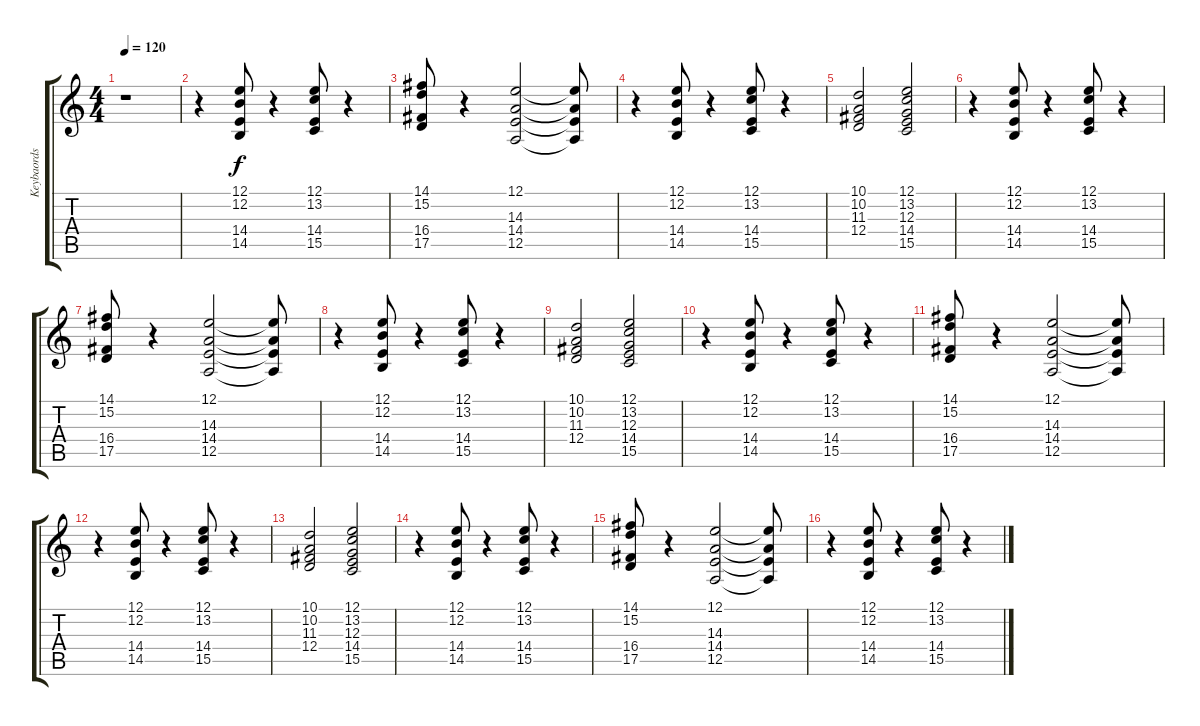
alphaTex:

\track ("Keybaords" "Keybaords") {instrument lead2sawtooth}
\staff {score tabs}
\tuning (E4 B3 G3 D3 A2 E2) {hide}
\ts (4 4)
\tempo 120
\clef g2
\ks c
r.1{dy f instrument lead2sawtooth} |
r.4 (12.1 12.2 14.4 14.5).8 r.4 (12.1 13.2 14.4 15.5).8 r.4 |
(14.1 15.2 16.4 17.5).8 r.4 (12.1 14.3 14.4 12.5).2 (12.1{t} 14.3{t} 14.4{t} 12.5{t}).8 |
r.4 (12.1 12.2 14.4 14.5).8 r.4 (12.1 13.2 14.4 15.5).8 r.4 |
(10.1 10.2 11.3 12.4).2 (12.1 13.2 12.3 14.4 15.5).2 |
r.4 (12.1 12.2 14.4 14.5).8 r.4 (12.1 13.2 14.4 15.5).8 r.4 |
(14.1 15.2 16.4 17.5).8 r.4 (12.1 14.3 14.4 12.5).2 (12.1{t} 14.3{t} 14.4{t} 12.5{t}).8 |
r.4 (12.1 12.2 14.4 14.5).8 r.4 (12.1 13.2 14.4 15.5).8 r.4 |
(10.1 10.2 11.3 12.4).2 (12.1 13.2 12.3 14.4 15.5).2 |
r.4 (12.1 12.2 14.4 14.5).8 r.4 (12.1 13.2 14.4 15.5).8 r.4 |
(14.1 15.2 16.4 17.5).8 r.4 (12.1 14.3 14.4 12.5).2 (12.1{t} 14.3{t} 14.4{t} 12.5{t}).8 |
r.4 (12.1 12.2 14.4 14.5).8 r.4 (12.1 13.2 14.4 15.5).8 r.4 |
(10.1 10.2 11.3 12.4).2 (12.1 13.2 12.3 14.4 15.5).2 |
r.4 (12.1 12.2 14.4 14.5).8 r.4 (12.1 13.2 14.4 15.5).8 r.4 |
(14.1 15.2 16.4 17.5).8 r.4 (12.1 14.3 14.4 12.5).2 (12.1{t} 14.3{t} 14.4{t} 12.5{t}).8 |
r.4 (12.1 12.2 14.4 14.5).8 r.4 (12.1 13.2 14.4 15.5).8 r.4
